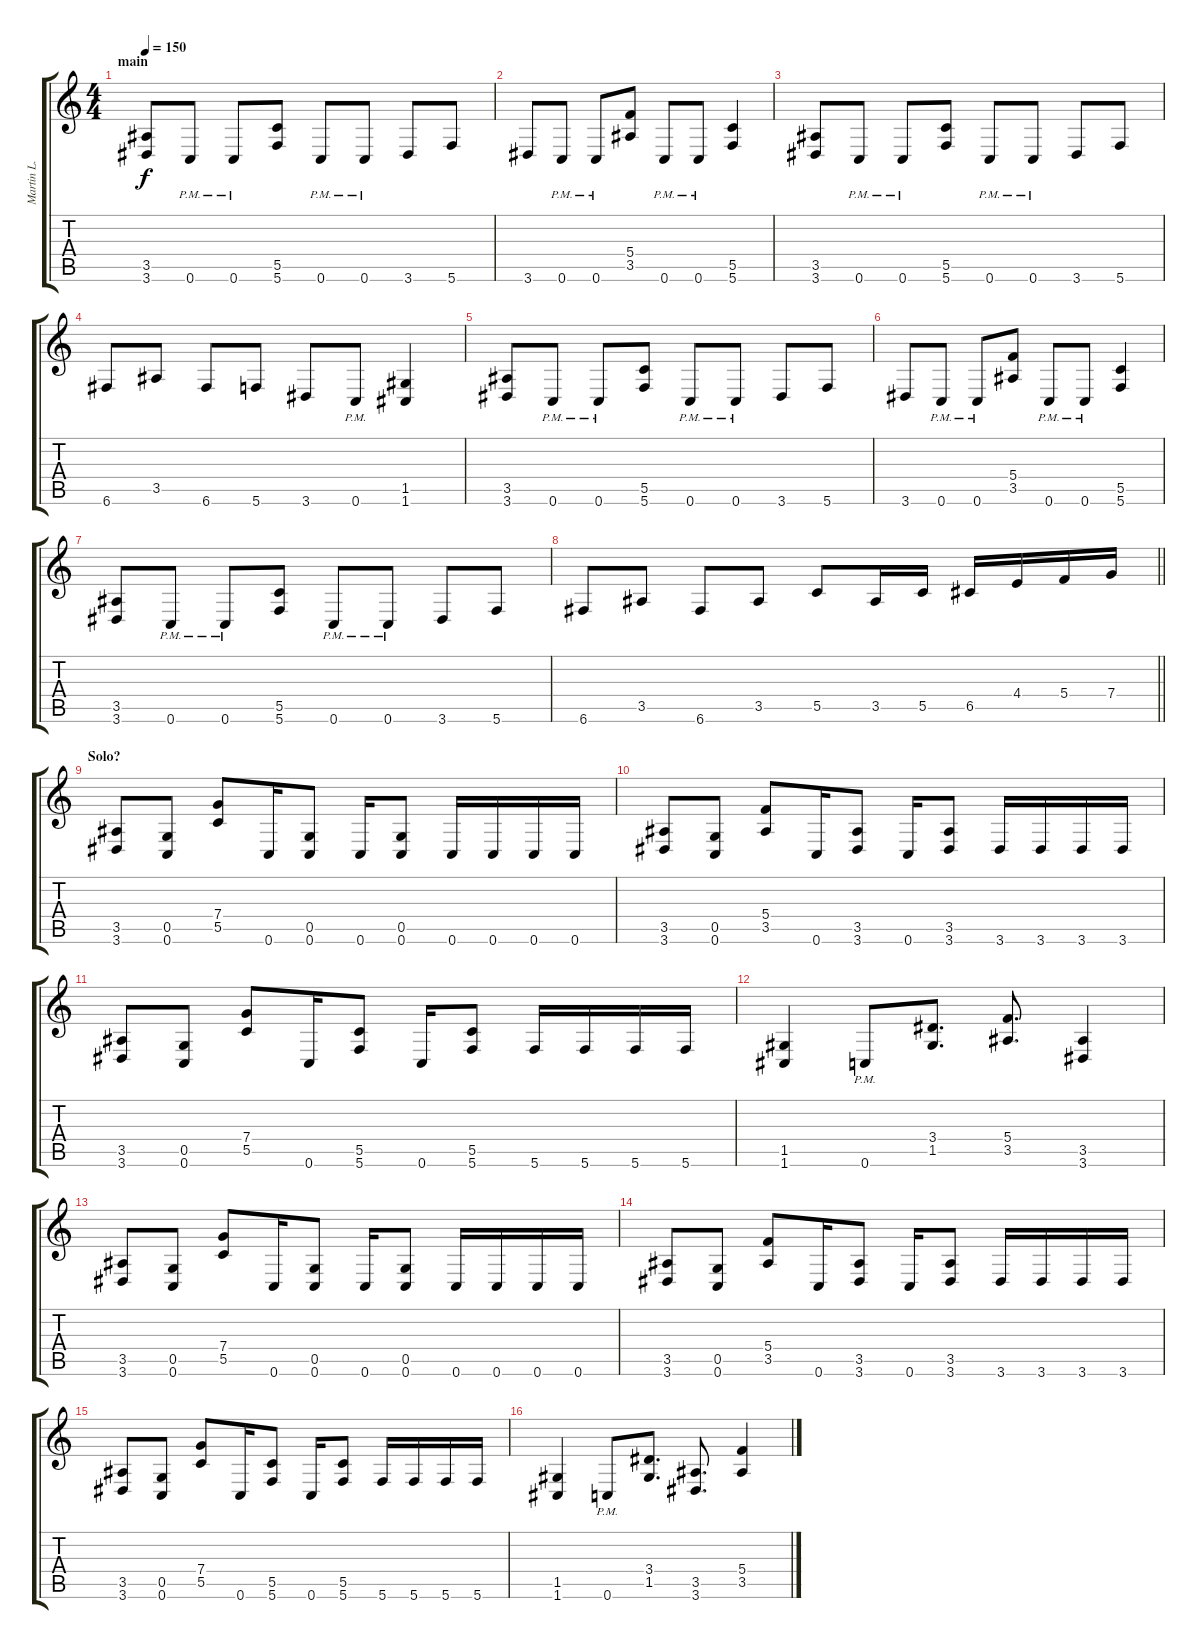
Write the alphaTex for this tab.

\track ("Martin L." "Martin L.") {instrument distortionguitar}
\staff {score tabs}
\tuning (D4 A3 F3 C3 G2 C2) {hide}
\ts (4 4)
\section ("" "main")
\tempo 150
\clef g2
\ks c
(3.5 3.6).8{dy f} 0.6{pm}.8 0.6{pm}.8 (5.5 5.6).8 0.6{pm}.8 0.6{pm}.8 3.6.8 5.6.8 |
3.6.8 0.6{pm}.8 0.6{pm}.8 (5.4 3.5).8 0.6{pm}.8 0.6{pm}.8 (5.5 5.6).4 |
(3.5 3.6).8 0.6{pm}.8 0.6{pm}.8 (5.5 5.6).8 0.6{pm}.8 0.6{pm}.8 3.6.8 5.6.8 |
6.6.8 3.5.8 6.6.8 5.6.8 3.6.8 0.6{pm}.8 (1.5 1.6).4 |
(3.5 3.6).8 0.6{pm}.8 0.6{pm}.8 (5.5 5.6).8 0.6{pm}.8 0.6{pm}.8 3.6.8 5.6.8 |
3.6.8 0.6{pm}.8 0.6{pm}.8 (5.4 3.5).8 0.6{pm}.8 0.6{pm}.8 (5.5 5.6).4 |
(3.5 3.6).8 0.6{pm}.8 0.6{pm}.8 (5.5 5.6).8 0.6{pm}.8 0.6{pm}.8 3.6.8 5.6.8 |
\barLineRight lightlight
6.6.8 3.5.8 6.6.8 3.5.8 5.5.8 3.5.16 5.5.16 6.5.16 4.4.16 5.4.16 7.4.16 |
\section ("" "Solo?")
(3.5 3.6).8 (0.5 0.6).8 (7.4 5.5).8 0.6.16 (0.5 0.6).8 0.6.16 (0.5 0.6).8 0.6.16 0.6.16 0.6.16 0.6.16 |
(3.5 3.6).8 (0.5 0.6).8 (5.4 3.5).8 0.6.16 (3.5 3.6).8 0.6.16 (3.5 3.6).8 3.6.16 3.6.16 3.6.16 3.6.16 |
(3.5 3.6).8 (0.5 0.6).8 (7.4 5.5).8 0.6.16 (5.5 5.6).8 0.6.16 (5.5 5.6).8 5.6.16 5.6.16 5.6.16 5.6.16 |
(1.5 1.6).4 0.6{pm}.8 (3.4 1.5).8{d} (5.4 3.5).8{d} (3.5 3.6).4 |
(3.5 3.6).8 (0.5 0.6).8 (7.4 5.5).8 0.6.16 (0.5 0.6).8 0.6.16 (0.5 0.6).8 0.6.16 0.6.16 0.6.16 0.6.16 |
(3.5 3.6).8 (0.5 0.6).8 (5.4 3.5).8 0.6.16 (3.5 3.6).8 0.6.16 (3.5 3.6).8 3.6.16 3.6.16 3.6.16 3.6.16 |
(3.5 3.6).8 (0.5 0.6).8 (7.4 5.5).8 0.6.16 (5.5 5.6).8 0.6.16 (5.5 5.6).8 5.6.16 5.6.16 5.6.16 5.6.16 |
(1.5 1.6).4 0.6{pm}.8 (3.4 1.5).8{d} (3.5 3.6).8{d} (5.4 3.5).4
